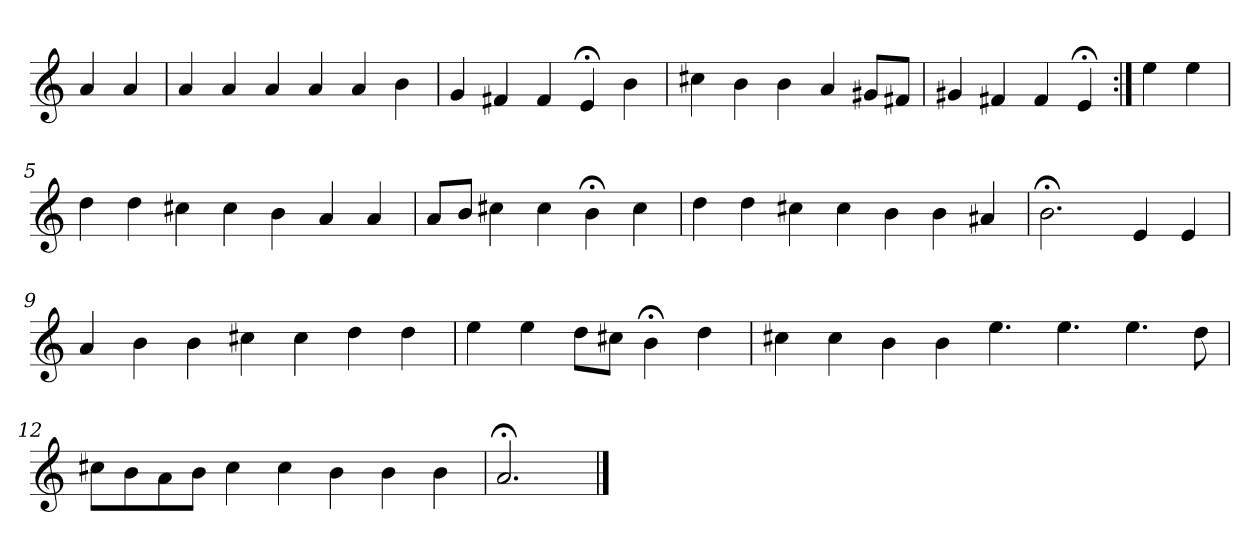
**kern
*part1
*staff1
=
4a
4a
=1
4a
4a
4a
4a
4a
4b
=2
4g
4f#X
4f#
4e;<
4b
=3
4cc#X
4b
4b
4a
8g#XL
8f#XJ
=4
4g#X
4f#X
4f#
4e;<
=:|!
4ee
4ee
=5
4dd
4dd
4cc#X
4cc#
4b
4a
4a
=6
8aL
8bJ
4cc#X
4cc#
4b;<
4cc#
=7
4dd
4dd
4cc#X
4cc#
4b
4b
4a#X
=8
2.b;<
4e
4e
=9
4a
4b
4b
4cc#X
4cc#
4dd
4dd
=10
4ee
4ee
8ddL
8cc#XJ
4b;<
4dd
=11
4cc#X
4cc#
4b
4b
4.ee
4.ee
4.ee
8dd
=12
8cc#XL
8b
8a
8bJ
4cc#
4cc#
4b
4b
4b
=13
2.a;<
==
*-
